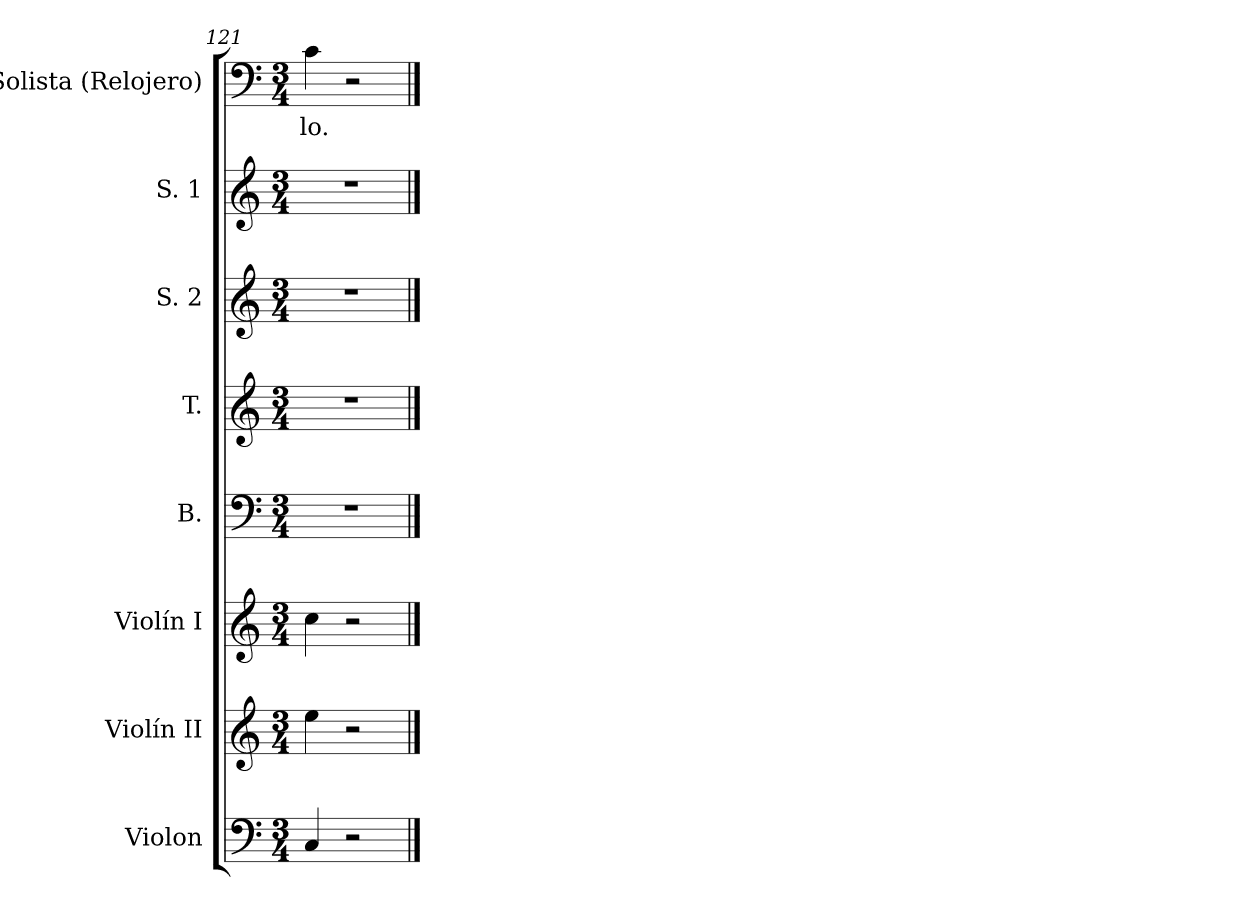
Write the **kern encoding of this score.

**kern	**kern	**kern	**kern	**kern	**kern	**kern	**kern	**text
*part8	*part7	*part6	*part5	*part4	*part3	*part2	*part1	*part1
*staff8	*staff7	*staff6	*staff5	*staff4	*staff3	*staff2	*staff1	*staff1
*I"Violon	*I"Violín II	*I"Violín I	*I"B.	*I"T.	*I"S. 2	*I"S. 1	*I"Solista (Relojero)	*
*I'Violon	*I'Violín II	*I'Violín I	*I'B.	*I'T.	*I'S. 2	*I'S. 1	*I'Solista (Relojero)	*
*clefF4	*clefG2	*clefG2	*clefF4	*clefG2	*clefG2	*clefG2	*clefF4	*
*k[]	*k[]	*k[]	*k[]	*k[]	*k[]	*k[]	*k[]	*
*C:	*C:	*C:	*C:	*C:	*C:	*C:	*C:	*
*M3/4	*M3/4	*M3/4	*M3/4	*M3/4	*M3/4	*M3/4	*M3/4	*
=121	=121	=121	=121	=121	=121	=121	=121	=121
!	!	!	!	!	!	!	!	!LO:LY:b
4C/	4ee\	4cc\	2.r	2.r	2.r	2.r	4c\	-lo.
2r	2r	2r	.	.	.	.	2r	.
==	==	==	==	==	==	==	==	==
*-	*-	*-	*-	*-	*-	*-	*-	*-
